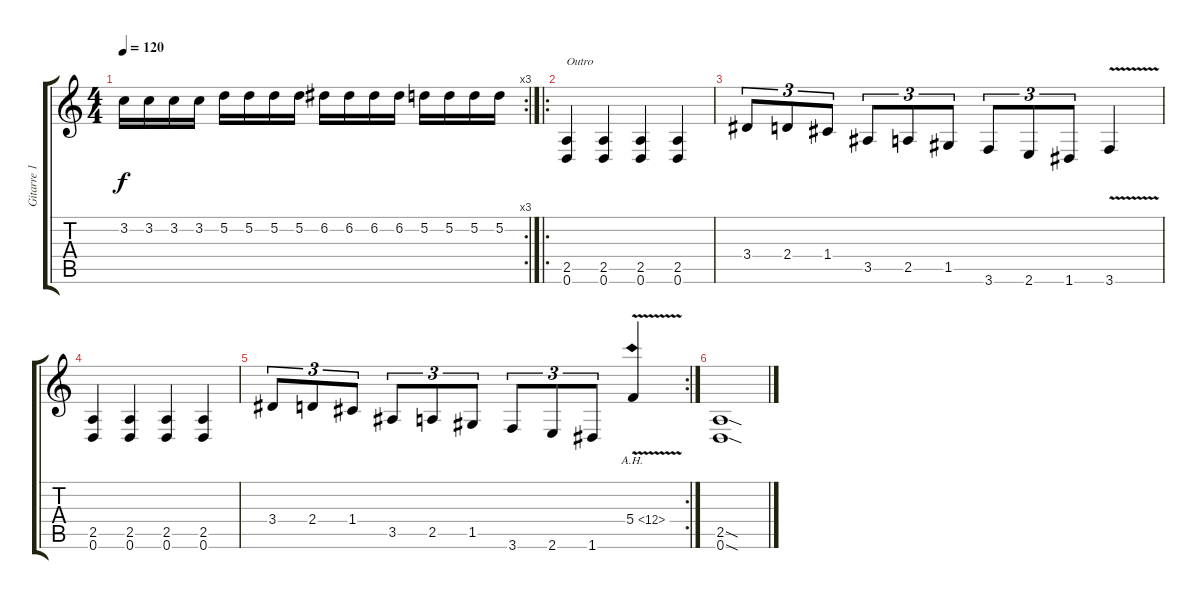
\track ("Gitarre 1" "Gitarre 1") {instrument overdrivenguitar}
\staff {score tabs}
\tuning (D4 A3 F3 C3 G2 D2) {hide}
\rc 3
\ts (4 4)
\tempo 120
\clef g2
\ks c
3.2.16{dy f} 3.2.16 3.2.16 3.2.16 5.2.16 5.2.16 5.2.16 5.2.16 6.2.16 6.2.16 6.2.16 6.2.16 5.2.16 5.2.16 5.2.16 5.2.16 |
\ro
(2.5 0.6).4{txt "Outro"} (2.5 0.6).4 (2.5 0.6).4 (2.5 0.6).4 |
3.4.8{tu (3 2)} 2.4.8{tu (3 2)} 1.4.8{tu (3 2)} 3.5.8{tu (3 2)} 2.5.8{tu (3 2)} 1.5.8{tu (3 2)} 3.6.8{tu (3 2)} 2.6.8{tu (3 2)} 1.6.8{tu (3 2)} 3.6{v}.4 |
(2.5 0.6).4 (2.5 0.6).4 (2.5 0.6).4 (2.5 0.6).4 |
\rc 2
3.4.8{tu (3 2)} 2.4.8{tu (3 2)} 1.4.8{tu (3 2)} 3.5.8{tu (3 2)} 2.5.8{tu (3 2)} 1.5.8{tu (3 2)} 3.6.8{tu (3 2)} 2.6.8{tu (3 2)} 1.6.8{tu (3 2)} 5.4{ah 7 v}.4 |
(2.5{sod} 0.6{sod}).1
